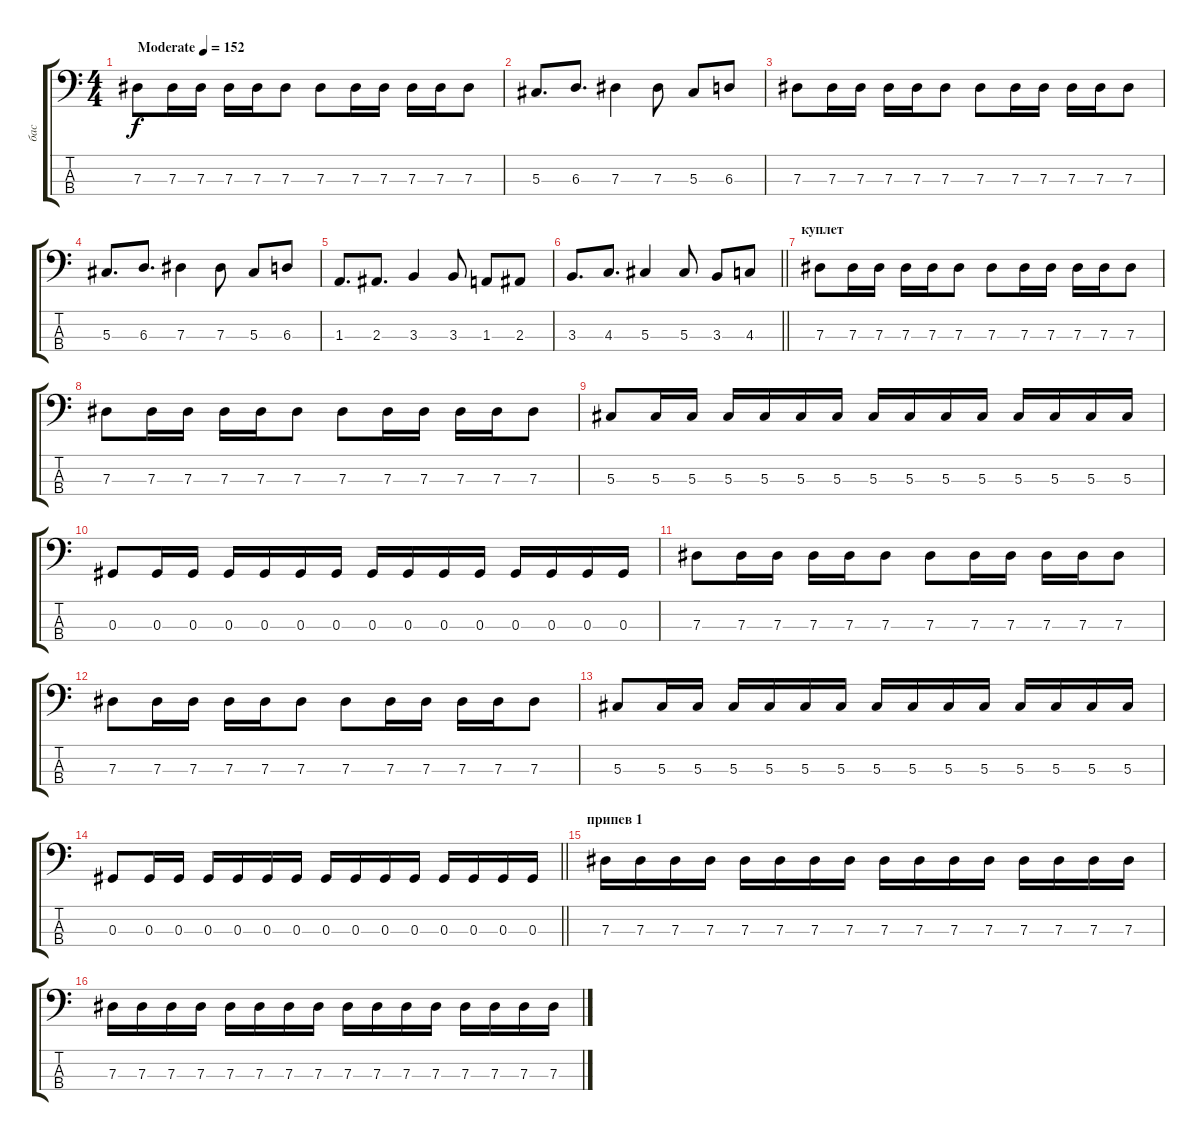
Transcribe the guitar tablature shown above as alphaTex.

\track ("бас" "бас") {instrument electricbassfinger}
\staff {score tabs}
\tuning (Gb2 Db2 Ab1 Eb1) {hide}
\ts (4 4)
\tempo (152 "Moderate")
\clef f4
\ks c
7.3.8{dy f instrument electricbassfinger} 7.3.16 7.3.16 7.3.16 7.3.16 7.3.8 7.3.8 7.3.16 7.3.16 7.3.16 7.3.16 7.3.8 |
5.3.8{d} 6.3.8{d} 7.3.4 7.3.8 5.3.8 6.3.8 |
7.3.8 7.3.16 7.3.16 7.3.16 7.3.16 7.3.8 7.3.8 7.3.16 7.3.16 7.3.16 7.3.16 7.3.8 |
5.3.8{d} 6.3.8{d} 7.3.4 7.3.8 5.3.8 6.3.8 |
1.3.8{d} 2.3.8{d} 3.3.4 3.3.8 1.3.8 2.3.8 |
\barLineRight lightlight
3.3.8{d} 4.3.8{d} 5.3.4 5.3.8 3.3.8 4.3.8 |
\section ("" "куплет")
7.3.8 7.3.16 7.3.16 7.3.16 7.3.16 7.3.8 7.3.8 7.3.16 7.3.16 7.3.16 7.3.16 7.3.8 |
7.3.8 7.3.16 7.3.16 7.3.16 7.3.16 7.3.8 7.3.8 7.3.16 7.3.16 7.3.16 7.3.16 7.3.8 |
5.3.8 5.3.16 5.3.16 5.3.16 5.3.16 5.3.16 5.3.16 5.3.16 5.3.16 5.3.16 5.3.16 5.3.16 5.3.16 5.3.16 5.3.16 |
0.3.8 0.3.16 0.3.16 0.3.16 0.3.16 0.3.16 0.3.16 0.3.16 0.3.16 0.3.16 0.3.16 0.3.16 0.3.16 0.3.16 0.3.16 |
7.3.8 7.3.16 7.3.16 7.3.16 7.3.16 7.3.8 7.3.8 7.3.16 7.3.16 7.3.16 7.3.16 7.3.8 |
7.3.8 7.3.16 7.3.16 7.3.16 7.3.16 7.3.8 7.3.8 7.3.16 7.3.16 7.3.16 7.3.16 7.3.8 |
5.3.8 5.3.16 5.3.16 5.3.16 5.3.16 5.3.16 5.3.16 5.3.16 5.3.16 5.3.16 5.3.16 5.3.16 5.3.16 5.3.16 5.3.16 |
\barLineRight lightlight
0.3.8 0.3.16 0.3.16 0.3.16 0.3.16 0.3.16 0.3.16 0.3.16 0.3.16 0.3.16 0.3.16 0.3.16 0.3.16 0.3.16 0.3.16 |
\section ("" "припев 1")
7.3.16 7.3.16 7.3.16 7.3.16 7.3.16 7.3.16 7.3.16 7.3.16 7.3.16 7.3.16 7.3.16 7.3.16 7.3.16 7.3.16 7.3.16 7.3.16 |
7.3.16 7.3.16 7.3.16 7.3.16 7.3.16 7.3.16 7.3.16 7.3.16 7.3.16 7.3.16 7.3.16 7.3.16 7.3.16 7.3.16 7.3.16 7.3.16
